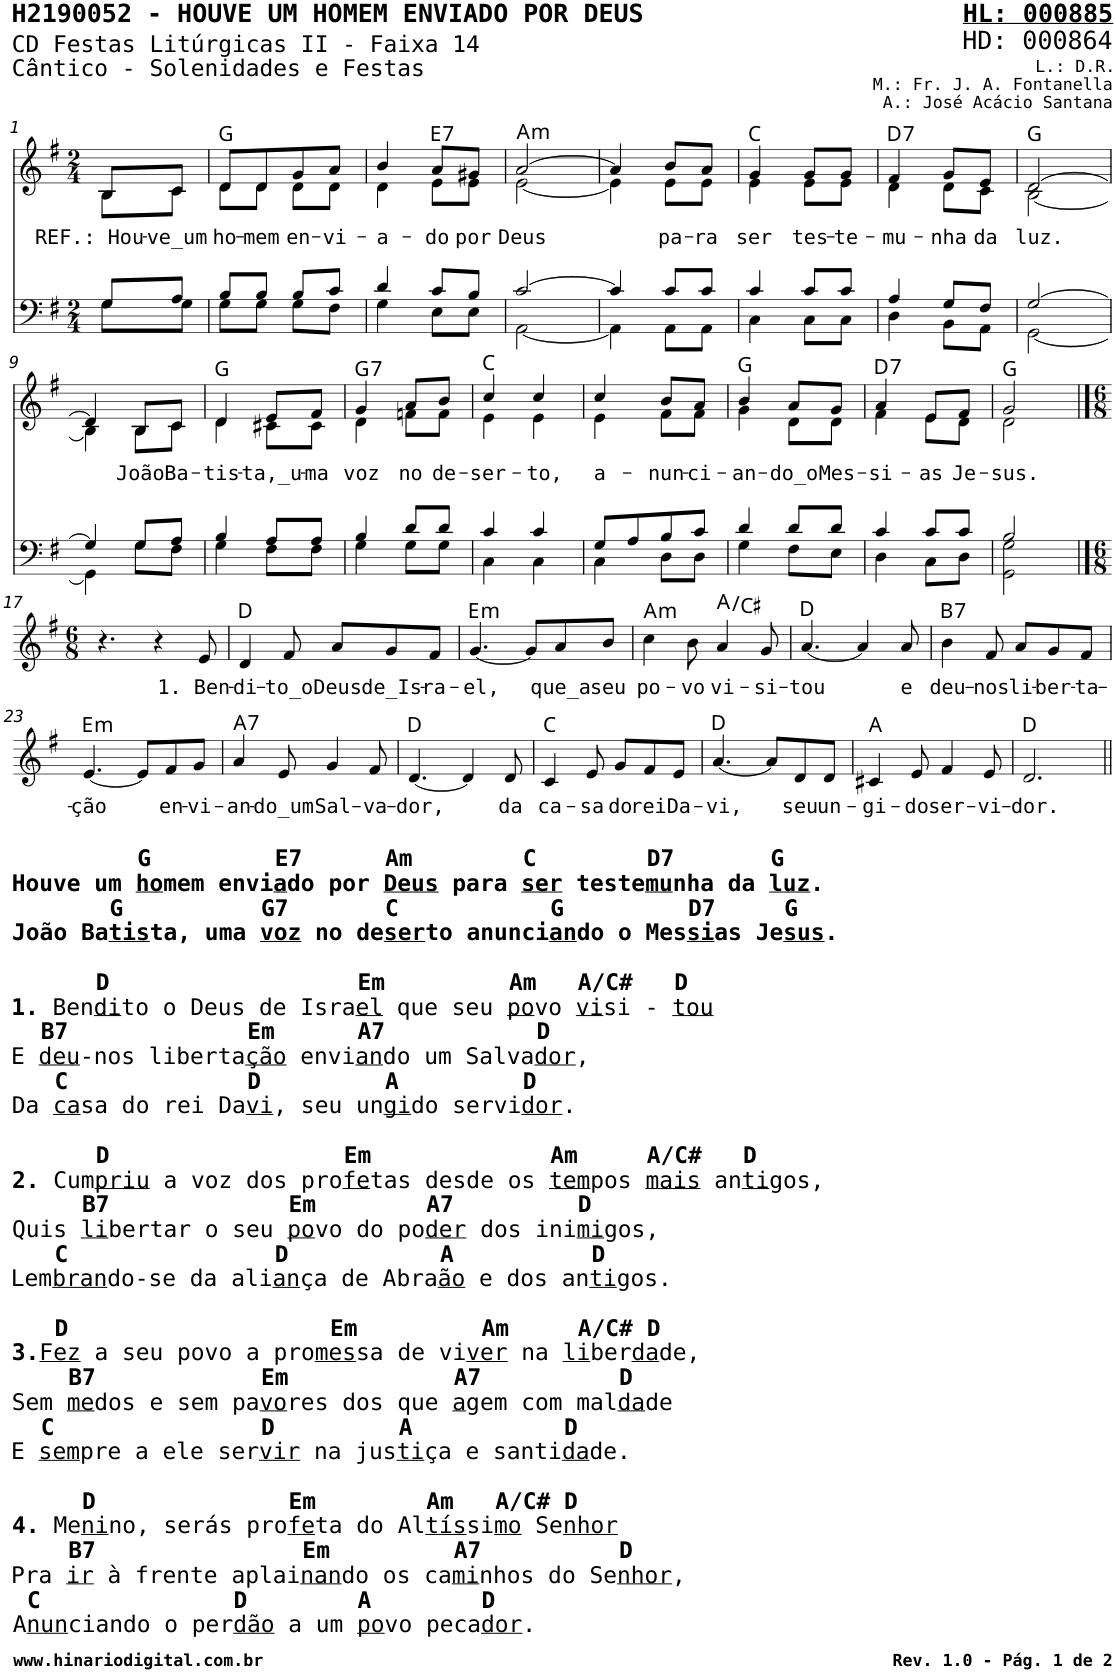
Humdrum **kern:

**kern	**kern	**text	**harte
*part2	*part1	*part1	*part1
*staff2	*staff1	*staff1	*
*I"Homens	*I"Mulheres	*	*
*stria5	*stria5	*	*
*clefF4	*clefG2	*	*
*k[f#]	*k[f#]	*	*
*M2/4	*M2/4	*	*
=1	=1	=1	=1
*^	*	*	*
*	*^	*	*	*
!	!	!	!	!LO:LY:b	!
*	*	*	*^	*	*
2ryy	8G/L	8G\L	8B/L	8B\L	REF.: Hou-	.
!	!	!	!	!	!LO:LY:b	!
.	8A/J	8G\J	8c/J	8c\J	-ve_um	.
.	4ryy	4ryy	4ryy	4ryy	.	.
=2	=2	=2	=2	=2	=2	=2
!	!	!	!	!	!LO:LY:b	!
2ryy	8B/L	8G\L	8d/L	8d\L	ho-	G:maj
!	!	!	!	!	!LO:LY:b	!
.	8B/J	8G\J	8d/	8d\J	-mem	.
!	!	!	!	!	!LO:LY:b	!
.	8B/L	8G\L	8g/	8d\L	en-	.
!	!	!	!	!	!LO:LY:b	!
.	8c/J	8F#\J	8a/J	8d\J	-vi-	.
=3	=3	=3	=3	=3	=3	=3
!	!	!	!	!	!LO:LY:b	!
2ryy	4d/	4G\	4b/	4d\	-a-	.
!	!	!	!	!	!LO:LY:b	!LO:H:kt=7
.	8c/L	8E\L	8a/L	8e\L	-do	E:7
!	!	!	!	!	!LO:LY:b	!
.	8B/J	8E\J	8g#X/J	8e\J	por	.
=4	=4	=4	=4	=4	=4	=4
!	!	!	!	!	!LO:LY:b	!LO:H:kt=m
2ryy	[2c/	[2AA\	[2a/	[2e\	Deus	A:min
=5	=5	=5	=5	=5	=5	=5
2ryy	4c/]	4AA\]	4a/]	4e\]	.	.
!	!	!	!	!	!LO:LY:b	!
.	8c/L	8AA\L	8b/L	8e\L	pa-	.
!	!	!	!	!	!LO:LY:b	!
.	8c/J	8AA\J	8a/J	8e\J	-ra	.
=6	=6	=6	=6	=6	=6	=6
!	!	!	!	!	!LO:LY:b	!
2ryy	4c/	4C\	4g/	4e\	ser	C:maj
!	!	!	!	!	!LO:LY:b	!
.	8c/L	8C\L	8g/L	8e\L	tes-	.
!	!	!	!	!	!LO:LY:b	!
.	8c/J	8C\J	8g/J	8e\J	-te-	.
=7	=7	=7	=7	=7	=7	=7
!	!	!	!	!	!LO:LY:b	!LO:H:kt=7
2ryy	4A/	4D\	4f#/	4d\	-mu-	D:7
!	!	!	!	!	!LO:LY:b	!
.	8G/L	8BB\L	8g/L	8d\L	-nha	.
!	!	!	!	!	!LO:LY:b	!
.	8F#/J	8AA\J	8e/J	8c\J	da	.
=8	=8	=8	=8	=8	=8	=8
!	!	!	!	!	!LO:LY:b	!
2ryy	[2G/	[2GG\	[2d/	[2B\	luz.	G:maj
!!LO:LB:g=z	!!
=9	=9	=9	=9	=9	=9	=9
2ryy	4G/]	4GG\]	4d/]	4B\]	.	.
!	!	!	!	!	!LO:LY:b	!
.	8G/L	8G\L	8B/L	8B\L	João	.
!	!	!	!	!	!LO:LY:b	!
.	8A/J	8F#\J	8c/J	8c\J	Ba-	.
=10	=10	=10	=10	=10	=10	=10
!	!	!	!	!	!LO:LY:b	!
2ryy	4B/	4G\	4d/	4d\	-tis-	G:maj
!	!	!	!	!	!LO:LY:b	!
.	8A/L	8F#\L	8e/L	8c#X\L	-ta,_u-	.
!	!	!	!	!	!LO:LY:b	!
.	8A/J	8F#\J	8f#/J	8c#\J	-ma	.
=11	=11	=11	=11	=11	=11	=11
!	!	!	!	!	!LO:LY:b	!LO:H:kt=7
2ryy	4B/	4G\	4g/	4d\	voz	G:7
!	!	!	!	!	!LO:LY:b	!
.	8d/L	8G\L	8a/L	8fn\L	no	.
!	!	!	!	!	!LO:LY:b	!
.	8d/J	8G\J	8b/J	8f\J	de-	.
=12	=12	=12	=12	=12	=12	=12
!	!	!	!	!	!LO:LY:b	!
2ryy	4c/	4C\	4cc/	4e\	-ser-	C:maj
!	!	!	!	!	!LO:LY:b	!
.	4c/	4C\	4cc/	4e\	-to,	.
=13	=13	=13	=13	=13	=13	=13
!	!	!	!	!	!LO:LY:b	!
2ryy	8G/L	4C\	4cc/	4e\	a-	.
.	8A/	.	.	.	.	.
!	!	!	!	!	!LO:LY:b	!
.	8B/	8D\L	8b/L	8f#\L	-nun-	.
!	!	!	!	!	!LO:LY:b	!
.	8c/J	8D\J	8a/J	8f#\J	-ci-	.
=14	=14	=14	=14	=14	=14	=14
!	!	!	!	!	!LO:LY:b	!
2ryy	4d/	4G\	4b/	4g\	-an-	G:maj
!	!	!	!	!	!LO:LY:b	!
.	8d/L	8F#\L	8a/L	8d\L	-do_o	.
!	!	!	!	!	!LO:LY:b	!
.	8d/J	8E\J	8g/J	8d\J	Mes-	.
=15	=15	=15	=15	=15	=15	=15
!	!	!	!	!	!LO:LY:b	!LO:H:kt=7
2ryy	4c/	4D\	4a/	4f#\	-si-	D:7
!	!	!	!	!	!LO:LY:b	!
.	8c/L	8C\L	8e/L	8e\L	-as	.
!	!	!	!	!	!LO:LY:b	!
.	8c/J	8D\J	8f#/J	8d\J	Je-	.
=16	=16	=16	=16	=16	=16	=16
!	!	!	!	!	!LO:LY:b	!
2ryy	2B/	2GG\ 2G\	2g/	2d\	-sus.	G:maj
*v	*v	*v	*	*	*	*
*	*v	*v	*	*
!!LO:LB:g=z
==17	==17	==17	==17
*M6/8	*M6/8	*	*
2.r	4.r	.	.
.	4r	.	.
!	!	!LO:LY:b	!
.	8e/	1. Ben-	.
=18	=18	=18	=18
!	!	!LO:LY:b	!
2.r	4d/	-di-	D:maj
!	!	!LO:LY:b	!
.	8f#/	-to_o	.
!	!	!LO:LY:b	!
.	8a/L	Deus	.
!	!	!LO:LY:b	!
.	8g/	de_Is-	.
!	!	!LO:LY:b	!
.	8f#/J	-ra-	.
=19	=19	=19	=19
!	!	!LO:LY:b	!LO:H:kt=m
2.r	[4.g/	-el,	E:min
.	8g/L]	.	.
!	!	!LO:LY:b	!
.	8a/	que_a	.
!	!	!LO:LY:b	!
.	8b/J	seu	.
=20	=20	=20	=20
!	!	!LO:LY:b	!LO:H:kt=m
2.r	4cc\	po-	A:min
!	!	!LO:LY:b	!
.	8b\	-vo	.
!	!	!LO:LY:b	!
.	4a/	vi-	A:maj/3
!	!	!LO:LY:b	!
.	8g/	-si-	.
=21	=21	=21	=21
!	!	!LO:LY:b	!
2.r	[4.a/	-tou	D:maj
.	4a/]	.	.
!	!	!LO:LY:b	!
.	8a/	e	.
=22	=22	=22	=22
!	!	!LO:LY:b	!LO:H:kt=7
2.r	4b\	deu-	B:7
!	!	!LO:LY:b	!
.	8f#/	-nos	.
!	!	!LO:LY:b	!
.	8a/L	li-	.
!	!	!LO:LY:b	!
.	8g/	-ber-	.
!	!	!LO:LY:b	!
.	8f#/J	-ta-	.
!!LO:LB:g=z
=23	=23	=23	=23
!LO:TX:b:B:t=G         E7      Am        C        D7       G	!	!	!
!LO:TX:b:t=Houve um	!	!	!
!LO:TX:b:t=ho	!	!	!
!LO:TX:b:t=mem envi	!	!	!
!LO:TX:b:t=a	!	!	!
!LO:TX:b:t=do por	!	!	!
!LO:TX:b:t=Deus	!	!	!
!LO:TX:b:t=para	!	!	!
!LO:TX:b:t=ser	!	!	!
!LO:TX:b:t=teste	!	!	!
!LO:TX:b:t=mu	!	!	!
!LO:TX:b:t=nha da	!	!	!
!LO:TX:b:t=luz	!	!	!
!LO:TX:b:t=.	!	!	!
!LO:TX:b:t=G          G7 &nbsp;     C           G         D7     G	!	!	!
!LO:TX:b:t=João Ba	!	!	!
!LO:TX:b:t=tis	!	!	!
!LO:TX:b:t=ta, uma	!	!	!
!LO:TX:b:t=voz	!	!	!
!LO:TX:b:t=no de	!	!	!
!LO:TX:b:t=ser	!	!	!
!LO:TX:b:t=to anunci	!	!	!
!LO:TX:b:t=an	!	!	!
!LO:TX:b:t=do o Mes	!	!	!
!LO:TX:b:t=si	!	!	!
!LO:TX:b:t=as Je	!	!	!
!LO:TX:b:t=sus	!	!	!
!LO:TX:b:t=.	!	!	!
!LO:TX:b:t=D                  Em         Am   A/C#   D	!	!	!
!LO:TX:b:t=1.	!	!	!
!LO:TX:b:t=Ben	!	!	!
!LO:TX:b:t=di	!	!	!
!LO:TX:b:t=to o Deus de Isra	!	!	!
!LO:TX:b:t=el	!	!	!
!LO:TX:b:t=que seu	!	!	!
!LO:TX:b:t=po	!	!	!
!LO:TX:b:t=vo	!	!	!
!LO:TX:b:t=vi	!	!	!
!LO:TX:b:t=si -	!	!	!
!LO:TX:b:t=tou	!	!	!
!LO:TX:b:B:t=B7             Em      A7           D	!	!	!
!LO:TX:b:t=E	!	!	!
!LO:TX:b:t=deu	!	!	!
!LO:TX:b:t=-nos liberta	!	!	!
!LO:TX:b:t=ção	!	!	!
!LO:TX:b:t=envi	!	!	!
!LO:TX:b:t=an	!	!	!
!LO:TX:b:t=do um Salva	!	!	!
!LO:TX:b:t=dor	!	!	!
!LO:TX:b:t=,	!	!	!
!LO:TX:b:B:t=C             D         A         D	!	!	!
!LO:TX:b:t=Da	!	!	!
!LO:TX:b:t=ca	!	!	!
!LO:TX:b:t=sa do rei Da	!	!	!
!LO:TX:b:t=vi	!	!	!
!LO:TX:b:t=, seu un	!	!	!
!LO:TX:b:t=gi	!	!	!
!LO:TX:b:t=do servi	!	!	!
!LO:TX:b:t=dor	!	!	!
!LO:TX:b:t=.	!	!	!
!LO:TX:b:B:t=D                 Em             Am     A/C#   D	!	!	!
!LO:TX:b:t=2.	!	!	!
!LO:TX:b:t=Cum	!	!	!
!LO:TX:b:t=priu	!	!	!
!LO:TX:b:t=a voz dos pro	!	!	!
!LO:TX:b:t=fe	!	!	!
!LO:TX:b:t=tas desde os	!	!	!
!LO:TX:b:t=tem	!	!	!
!LO:TX:b:t=pos	!	!	!
!LO:TX:b:t=mais	!	!	!
!LO:TX:b:t=an	!	!	!
!LO:TX:b:t=ti	!	!	!
!LO:TX:b:t=gos,	!	!	!
!LO:TX:b:B:t=B7             Em        A7         D	!	!	!
!LO:TX:b:t=Quis	!	!	!
!LO:TX:b:t=li	!	!	!
!LO:TX:b:t=bertar o seu	!	!	!
!LO:TX:b:t=po	!	!	!
!LO:TX:b:t=vo do po	!	!	!
!LO:TX:b:t=der	!	!	!
!LO:TX:b:t=dos ini	!	!	!
!LO:TX:b:t=mi	!	!	!
!LO:TX:b:t=gos,	!	!	!
!LO:TX:b:B:t=C               D           A          D	!	!	!
!LO:TX:b:t=Lem	!	!	!
!LO:TX:b:t=bran	!	!	!
!LO:TX:b:t=do-se da ali	!	!	!
!LO:TX:b:t=an	!	!	!
!LO:TX:b:t=ça de Abra	!	!	!
!LO:TX:b:t=ão	!	!	!
!LO:TX:b:t=e dos an	!	!	!
!LO:TX:b:t=ti	!	!	!
!LO:TX:b:t=gos.	!	!	!
!LO:TX:b:B:t=D                   Em         Am     A/C# D	!	!	!
!LO:TX:b:t=3.	!	!	!
!LO:TX:b:t=Fez	!	!	!
!LO:TX:b:t=a seu povo a pro	!	!	!
!LO:TX:b:t=mes	!	!	!
!LO:TX:b:t=sa de vi	!	!	!
!LO:TX:b:t=ver	!	!	!
!LO:TX:b:t=na	!	!	!
!LO:TX:b:t=li	!	!	!
!LO:TX:b:t=ber	!	!	!
!LO:TX:b:t=da	!	!	!
!LO:TX:b:t=de,	!	!	!
!LO:TX:b:B:t=B7            Em            A7          D	!	!	!
!LO:TX:b:t=Sem	!	!	!
!LO:TX:b:t=me	!	!	!
!LO:TX:b:t=dos e sem pa	!	!	!
!LO:TX:b:t=vo	!	!	!
!LO:TX:b:t=res dos que	!	!	!
!LO:TX:b:t=a	!	!	!
!LO:TX:b:t=gem com mal	!	!	!
!LO:TX:b:t=da	!	!	!
!LO:TX:b:t=de	!	!	!
!LO:TX:b:B:t=C               D         A           D	!	!	!
!LO:TX:b:t=E	!	!	!
!LO:TX:b:t=sem	!	!	!
!LO:TX:b:t=pre a ele ser	!	!	!
!LO:TX:b:t=vir	!	!	!
!LO:TX:b:t=na jus	!	!	!
!LO:TX:b:t=ti	!	!	!
!LO:TX:b:t=ça e santi	!	!	!
!LO:TX:b:t=da	!	!	!
!LO:TX:b:t=de.	!	!	!
!LO:TX:b:B:t=D              Em        Am   A/C# D	!	!	!
!LO:TX:b:t=4.	!	!	!
!LO:TX:b:t=Me	!	!	!
!LO:TX:b:t=ni	!	!	!
!LO:TX:b:t=no, serás pro	!	!	!
!LO:TX:b:t=fe	!	!	!
!LO:TX:b:t=ta do Al	!	!	!
!LO:TX:b:t=tís	!	!	!
!LO:TX:b:t=si	!	!	!
!LO:TX:b:t=mo	!	!	!
!LO:TX:b:t=Se	!	!	!
!LO:TX:b:t=nhor	!	!	!
!LO:TX:b:B:t=B7               Em         A7          D	!	!	!
!LO:TX:b:t=Pra	!	!	!
!LO:TX:b:t=ir	!	!	!
!LO:TX:b:t=à frente aplai	!	!	!
!LO:TX:b:t=nan	!	!	!
!LO:TX:b:t=do os ca	!	!	!
!LO:TX:b:t=mi	!	!	!
!LO:TX:b:t=nhos do Se	!	!	!
!LO:TX:b:t=nhor	!	!	!
!LO:TX:b:t=,	!	!	!
!LO:TX:b:B:t=C              D        A        D	!	!	!
!LO:TX:b:t=A	!	!	!
!LO:TX:b:t=nun	!	!	!
!LO:TX:b:t=ciando o per	!	!	!
!LO:TX:b:t=dão	!	!	!
!LO:TX:b:t=a um	!	!	!
!LO:TX:b:t=po	!	!	!
!LO:TX:b:t=vo peca	!	!	!
!LO:TX:b:t=dor	!	!	!
!LO:TX:b:t=.	!	!	!
!	!	!LO:LY:b	!LO:H:kt=m
2.r	[4.e/	-ção	E:min
.	8e/L]	.	.
!	!	!LO:LY:b	!
.	8f#/	en-	.
!	!	!LO:LY:b	!
.	8g/J	-vi-	.
=24	=24	=24	=24
!	!	!LO:LY:b	!LO:H:kt=7
2.r	4a/	-an-	A:7
!	!	!LO:LY:b	!
.	8e/	-do_um	.
!	!	!LO:LY:b	!
.	4g/	Sal-	.
!	!	!LO:LY:b	!
.	8f#/	-va-	.
=25	=25	=25	=25
!	!	!LO:LY:b	!
2.r	[4.d/	-dor,	D:maj
.	4d/]	.	.
!	!	!LO:LY:b	!
.	8d/	da	.
=26	=26	=26	=26
!	!	!LO:LY:b	!
2.r	4c/	ca-	C:maj
!	!	!LO:LY:b	!
.	8e/	-sa	.
!	!	!LO:LY:b	!
.	8g/L	do	.
!	!	!LO:LY:b	!
.	8f#/	rei	.
!	!	!LO:LY:b	!
.	8e/J	Da-	.
=27	=27	=27	=27
!	!	!LO:LY:b	!
2.r	[4.a/	-vi,	D:maj
.	8a/L]	.	.
!	!	!LO:LY:b	!
.	8d/	seu	.
!	!	!LO:LY:b	!
.	8d/J	un-	.
=28	=28	=28	=28
!	!	!LO:LY:b	!
2.r	4c#X/	-gi-	A:maj
!	!	!LO:LY:b	!
.	8e/	-do	.
!	!	!LO:LY:b	!
.	4f#/	ser-	.
!	!	!LO:LY:b	!
.	8e/	-vi-	.
=29	=29	=29	=29
!	!	!LO:LY:b	!
2.r	2.d/	-dor.	D:maj
=||	=||	=||	=||
*-	*-	*-	*-
